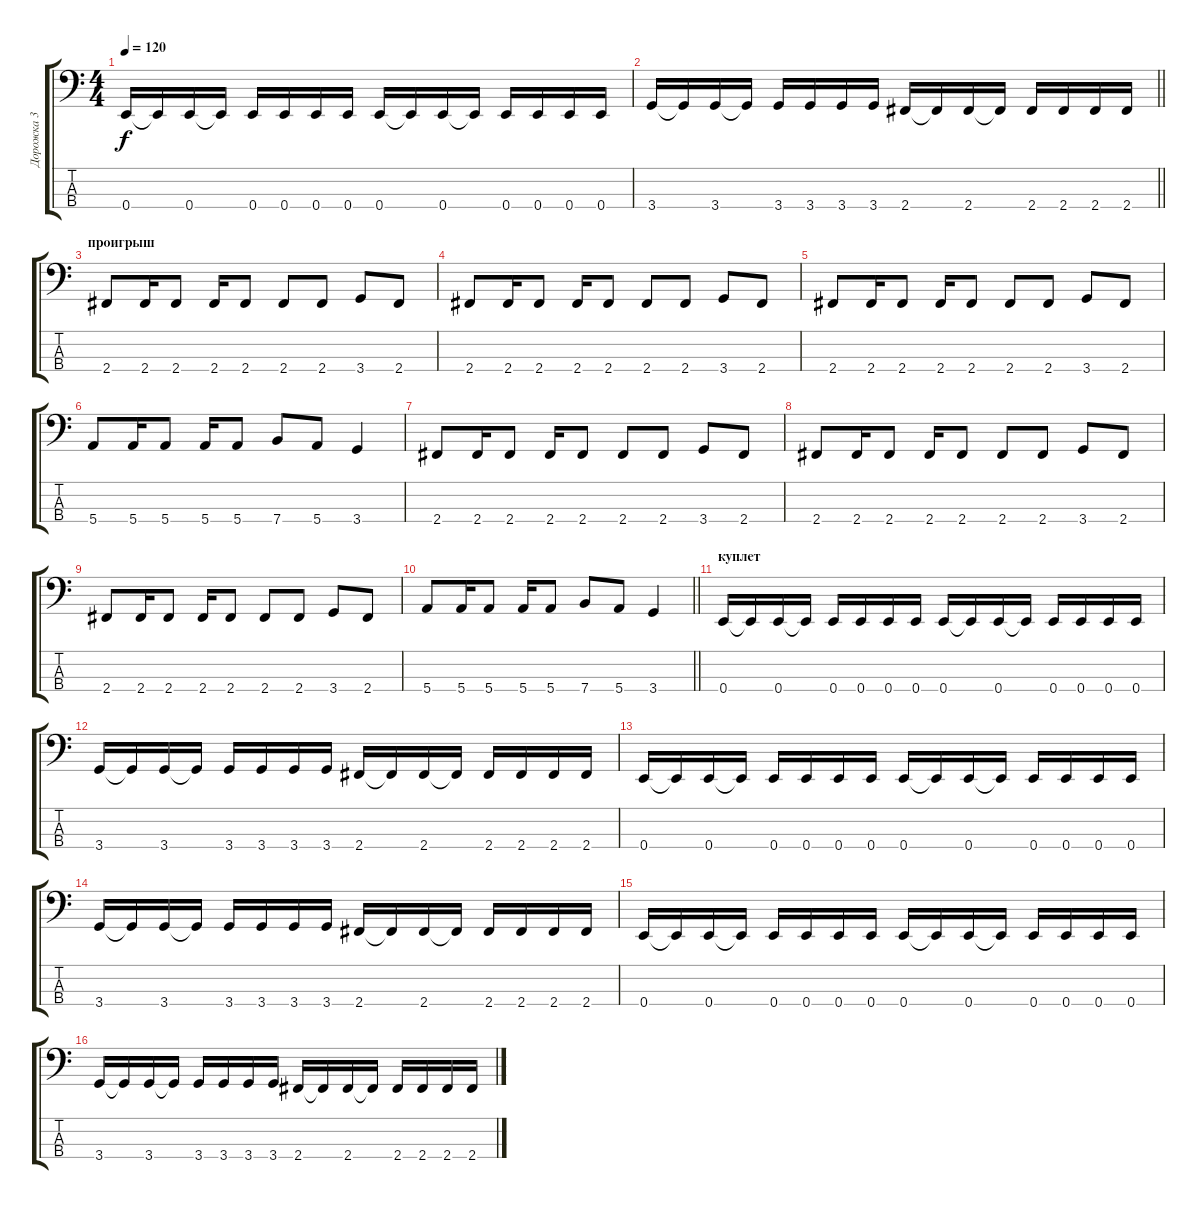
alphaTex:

\track ("Дорожка 3" "Дорожка 3") {instrument electricbassfinger}
\staff {score tabs}
\tuning (G2 D2 A1 E1) {hide}
\ts (4 4)
\tempo 120
\clef f4
\ks c
0.4.16{dy f} 0.4{t}.16 0.4.16 0.4{t}.16 0.4.16 0.4.16 0.4.16 0.4.16 0.4.16 0.4{t}.16 0.4.16 0.4{t}.16 0.4.16 0.4.16 0.4.16 0.4.16 |
\barLineRight lightlight
3.4.16 3.4{t}.16 3.4.16 3.4{t}.16 3.4.16 3.4.16 3.4.16 3.4.16 2.4.16 2.4{t}.16 2.4.16 2.4{t}.16 2.4.16 2.4.16 2.4.16 2.4.16 |
\section ("" "проигрыш")
2.4.8 2.4.16 2.4.8 2.4.16 2.4.8 2.4.8 2.4.8 3.4.8 2.4.8 |
2.4.8 2.4.16 2.4.8 2.4.16 2.4.8 2.4.8 2.4.8 3.4.8 2.4.8 |
2.4.8 2.4.16 2.4.8 2.4.16 2.4.8 2.4.8 2.4.8 3.4.8 2.4.8 |
5.4.8 5.4.16 5.4.8 5.4.16 5.4.8 7.4.8 5.4.8 3.4.4 |
2.4.8 2.4.16 2.4.8 2.4.16 2.4.8 2.4.8 2.4.8 3.4.8 2.4.8 |
2.4.8 2.4.16 2.4.8 2.4.16 2.4.8 2.4.8 2.4.8 3.4.8 2.4.8 |
2.4.8 2.4.16 2.4.8 2.4.16 2.4.8 2.4.8 2.4.8 3.4.8 2.4.8 |
\barLineRight lightlight
5.4.8 5.4.16 5.4.8 5.4.16 5.4.8 7.4.8 5.4.8 3.4.4 |
\section ("" "куплет")
0.4.16 0.4{t}.16 0.4.16 0.4{t}.16 0.4.16 0.4.16 0.4.16 0.4.16 0.4.16 0.4{t}.16 0.4.16 0.4{t}.16 0.4.16 0.4.16 0.4.16 0.4.16 |
3.4.16 3.4{t}.16 3.4.16 3.4{t}.16 3.4.16 3.4.16 3.4.16 3.4.16 2.4.16 2.4{t}.16 2.4.16 2.4{t}.16 2.4.16 2.4.16 2.4.16 2.4.16 |
0.4.16 0.4{t}.16 0.4.16 0.4{t}.16 0.4.16 0.4.16 0.4.16 0.4.16 0.4.16 0.4{t}.16 0.4.16 0.4{t}.16 0.4.16 0.4.16 0.4.16 0.4.16 |
3.4.16 3.4{t}.16 3.4.16 3.4{t}.16 3.4.16 3.4.16 3.4.16 3.4.16 2.4.16 2.4{t}.16 2.4.16 2.4{t}.16 2.4.16 2.4.16 2.4.16 2.4.16 |
0.4.16 0.4{t}.16 0.4.16 0.4{t}.16 0.4.16 0.4.16 0.4.16 0.4.16 0.4.16 0.4{t}.16 0.4.16 0.4{t}.16 0.4.16 0.4.16 0.4.16 0.4.16 |
3.4.16 3.4{t}.16 3.4.16 3.4{t}.16 3.4.16 3.4.16 3.4.16 3.4.16 2.4.16 2.4{t}.16 2.4.16 2.4{t}.16 2.4.16 2.4.16 2.4.16 2.4.16
